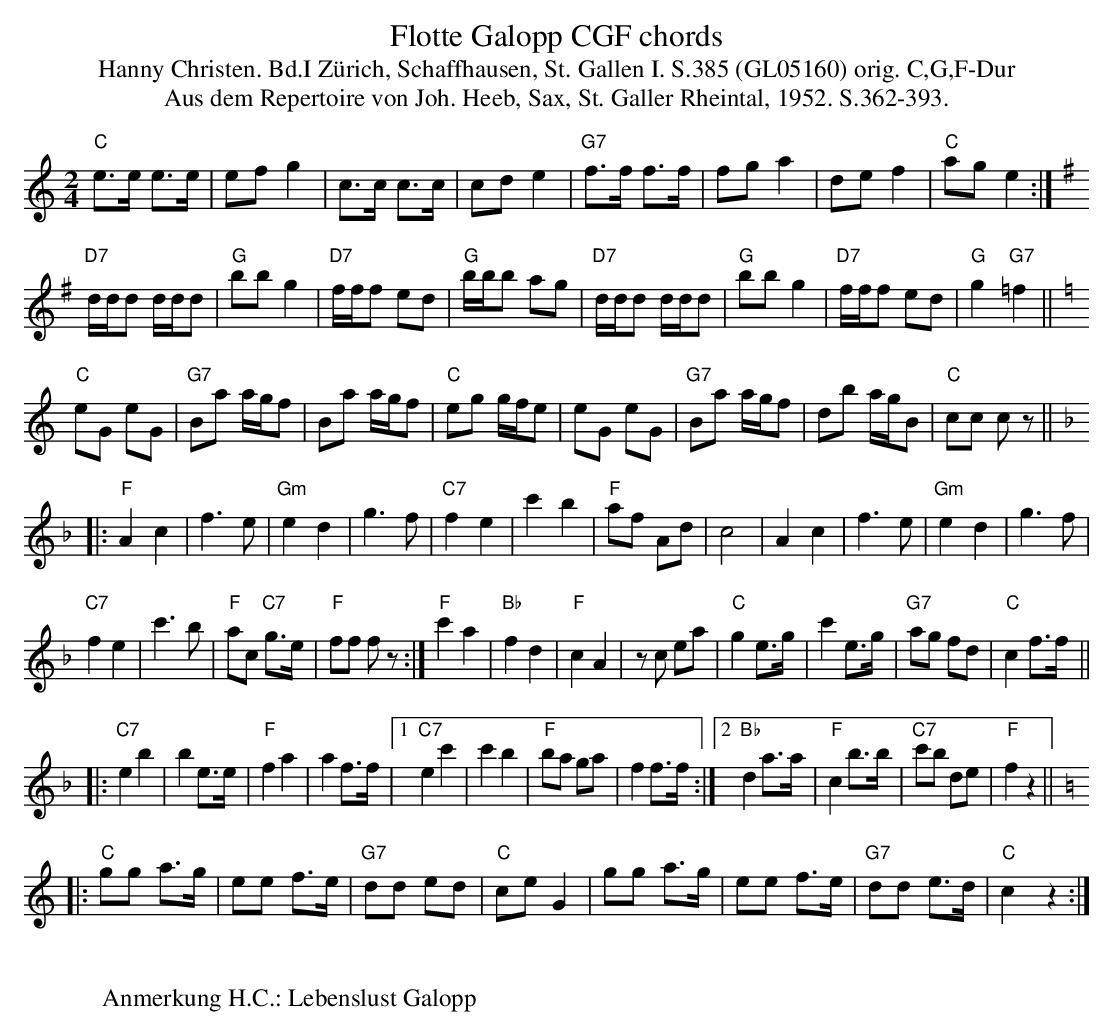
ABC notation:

X:1
T: Flotte Galopp CGF chords
T:Hanny Christen. Bd.I Zürich, Schaffhausen, St. Gallen I. S.385 (GL05160) orig. C,G,F-Dur
T: Aus dem Repertoire von Joh. Heeb, Sax, St. Galler Rheintal, 1952. S.362-393.
M:2/4
L:1/8
K:C %%MIDI gchordon
"C"e>e e>e | efg2 | c>c c>c | cde2 | "G7"f>f f>f | fga2 | def2 | "C"age2 :| [K:G]
"D7"d/d/d d/d/d | "G"bbg2 | "D7"f/f/f ed | "G"b/b/b ag | "D7"d/d/d d/d/d | "G"bbg2 | "D7"f/f/f ed | "G"g2"G7"=f2 || [K:C]
"C"eG eG | "G7"Ba a/g/f | Ba a/g/f | "C"eg g/f/e | eG eG | "G7"Ba a/g/f | db a/g/B | "C"cc cz || [K:F]
|: "F"A2c2 | f3e | "Gm"e2d2 | g3f | "C7"f2e2 | c'2b2 | "F"af Ad | c4 | A2c2 | f3e | "Gm"e2d2 | g3f |
"C7"f2e2 | c'3b | "F"ac "C7"g>e | "F"ff fz :| "F"c'2a2 | "Bb"f2d2 | "F"c2A2 | zc ea | "C"g2 e>g | c'2e>g | "G7"ag fd | "C"c2 f>f ||
|: "C7"e2b2 | b2e>e | "F"f2a2 | a2f>f |1 "C7"e2c'2 | c'2b2 | "F"ba ga | f2f>f :|2 "Bb"d2 a>a | "F"c2 b>b | "C7"c'b  de | "F"f2z2 || [K:C]
|: "C"gg a>g | ee f>e | "G7"dd ed | "C"ceG2 | gg a>g | ee f>e | "G7"dd e>d |  "C"c2z2 :|
W:
W: Anmerkung H.C.: Lebenslust Galopp
